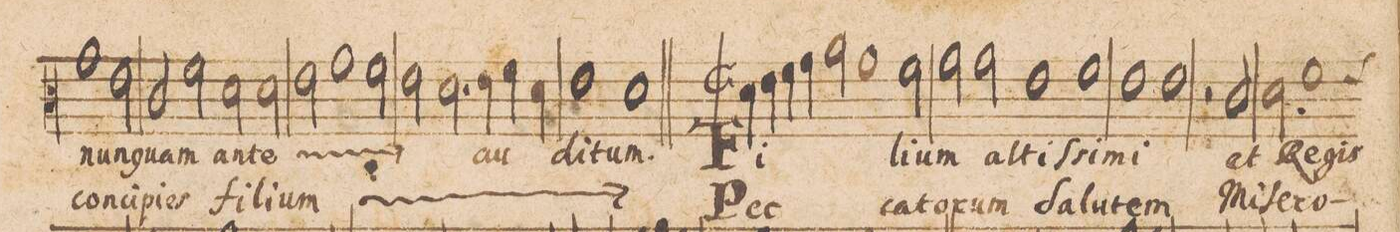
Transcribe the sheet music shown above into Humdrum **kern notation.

**kern	**text	**text
*I"CANTVS.	*	*
*clefC3	*	*
*k[]	*	*
*met(C|)	*	*
*M2/1	*	*
1g\	nun-	con-
2e\	.	-ci-
=25-	=25-	=25-
2c/	-quam	-pi-
2f\	an-	-es
2d\	.	fi-
2d\	-te	-li-
=26-	=26-	=26-
*	*ij	*
2e\	nun-	-um
*	*	*ij
1g\	-quam	con-
2f\	an-	-ci-
=27-	=27-	=27-
2e\	.	-pi-
2.d\	-te	-es
*	*Xij	*
4e\	au-	fi-
4f\	.	.
4d\	.	.
=28-	=28-	=28-
1e\	di-	-li-
0.d\	-tum.	-um
*	*	*Xij
=29-	=29-	=29-
=30||	=30||	=30||
*M2/1	*	*
*met(C|)	*	*
4d\	Fi-	Pec-
4e\	.	.
4f\	.	.
4g\	.	.
2a\	.	.
1g\	.	.
=31-	=31-	=31-
2f\	-li-	-ca-
2g\	-um	-to-
2g\	al-	-rum
=32-	=32-	=32-
1e\	-tiſ-	Sa-
1f\	.	.
=33-	=33-	=33-
1e\	-si-	-lu-
1e\	-mi	-tem
=34-	=34-	=34-
2r	.	.
2c/	et	Mi-
2d\	Re-	-ſe-
*custos:e	*	*
1f\	-gis	-ro-
=35-	=35-	=35-
*-	*-	*-
